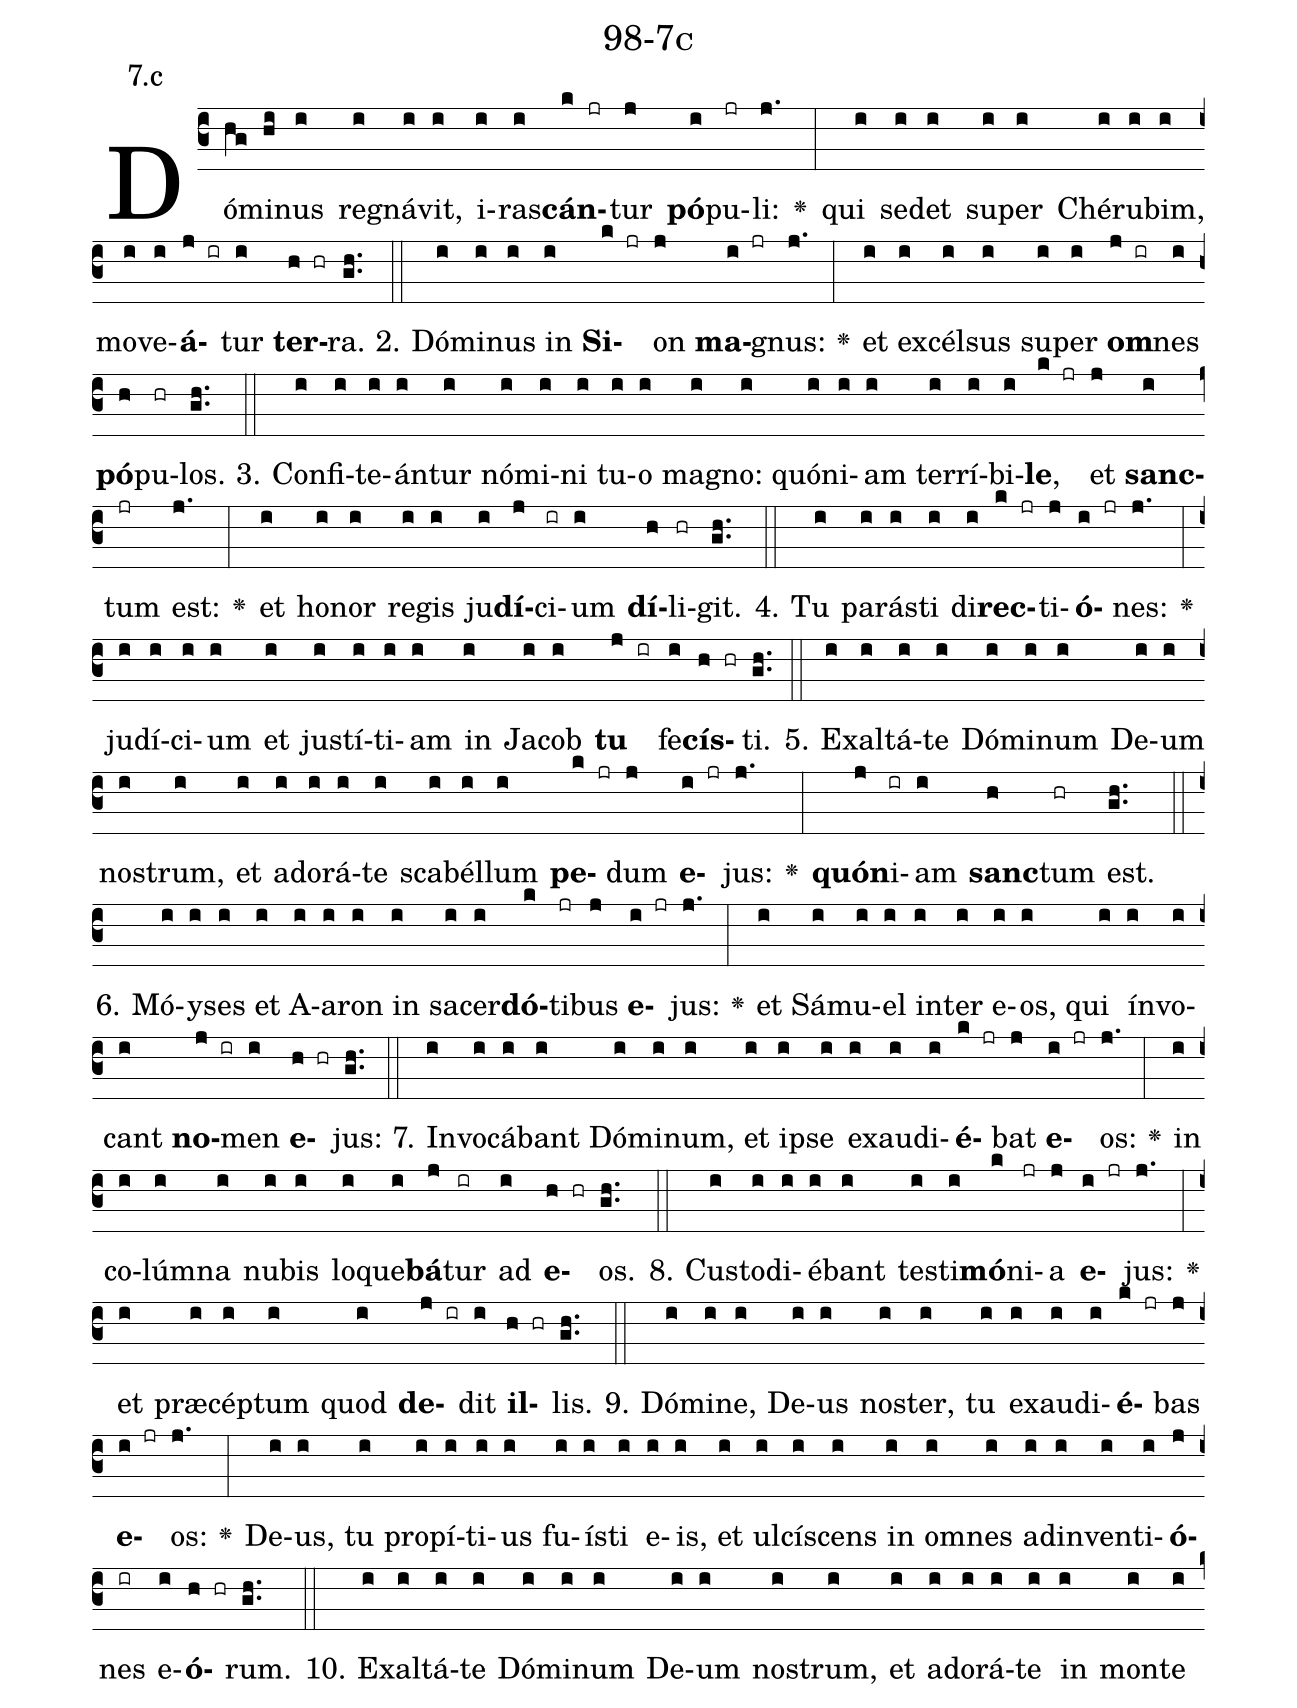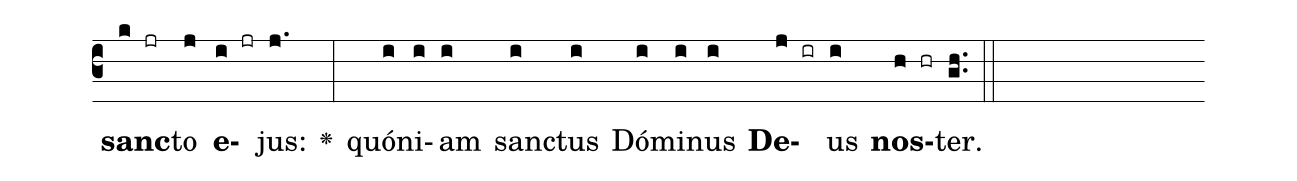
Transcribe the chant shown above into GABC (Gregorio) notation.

name: 98-7c;
annotation: 7.c;
%%
(c3)Dó(hg)mi(hi)nus(i) re(i)gná(i)vit,(i) i(i)ras(i)<b>cán</b>(k jr)tur(j) <b>pó</b>(i)pu(jr)li:(j.) <v>\greheightstar</v>(:) qui(i) se(i)det(i) su(i)per(i) Ché(i)ru(i)bim,(i) mo(i)ve(i)<b>á</b>(j ir)tur(i) <b>ter</b>(h hr)ra.(gh..) (::)
2. Dó(i)mi(i)nus(i) in(i) <b>Si</b>(k jr)on(j) <b>ma</b>(i jr)gnus:(j.) <v>\greheightstar</v>(:) et(i) ex(i)cél(i)sus(i) su(i)per(i) <b>om</b>(j ir)nes(i) <b>pó</b>(h)pu(hr)los.(gh..) (::)
3. Con(i)fi(i)te(i)án(i)tur(i) nó(i)mi(i)ni(i) tu(i)o(i) ma(i)gno:(i) quón(i)i(i)am(i) ter(i)rí(i)bi(i)<b>le</b>,(k jr) et(j) <b>sanc</b>(i)tum(jr) est:(j.) <v>\greheightstar</v>(:) et(i) ho(i)nor(i) re(i)gis(i) ju(i)<b>dí</b>(j)ci(ir)um(i) <b>dí</b>(h)li(hr)git.(gh..) (::)
4. Tu(i) pa(i)rás(i)ti(i) di(i)<b>rec</b>(k jr)ti(j)<b>ó</b>(i jr)nes:(j.) <v>\greheightstar</v>(:) ju(i)dí(i)ci(i)um(i) et(i) jus(i)tí(i)ti(i)am(i) in(i) Ja(i)cob(i) <b>tu</b>(j ir) fe(i)<b>cís</b>(h hr)ti.(gh..) (::)
5. Ex(i)al(i)tá(i)te(i) Dó(i)mi(i)num(i) De(i)um(i) nos(i)trum,(i) et(i) ad(i)o(i)rá(i)te(i) sca(i)bél(i)lum(i) <b>pe</b>(k jr)dum(j) <b>e</b>(i jr)jus:(j.) <v>\greheightstar</v>(:) <b>quón</b>(j)i(ir)am(i) <b>sanc</b>(h)tum(hr) est.(gh..) (::)
6. Mó(i)y(i)ses(i) et(i) A(i)a(i)ron(i) in(i) sa(i)cer(i)<b>dó</b>(k)ti(jr)bus(j) <b>e</b>(i jr)jus:(j.) <v>\greheightstar</v>(:) et(i) Sá(i)mu(i)el(i) in(i)ter(i) e(i)os,(i) qui(i) ín(i)vo(i)cant(i) <b>no</b>(j ir)men(i) <b>e</b>(h hr)jus:(gh..) (::)
7. In(i)vo(i)cá(i)bant(i) Dó(i)mi(i)num,(i) et(i) ip(i)se(i) ex(i)au(i)di(i)<b>é</b>(k jr)bat(j) <b>e</b>(i jr)os:(j.) <v>\greheightstar</v>(:) in(i) co(i)lúm(i)na(i) nu(i)bis(i) lo(i)que(i)<b>bá</b>(j)tur(ir) ad(i) <b>e</b>(h hr)os.(gh..) (::)
8. Cus(i)to(i)di(i)é(i)bant(i) tes(i)ti(i)<b>mó</b>(k)ni(jr)a(j) <b>e</b>(i jr)jus:(j.) <v>\greheightstar</v>(:) et(i) præ(i)cép(i)tum(i) quod(i) <b>de</b>(j ir)dit(i) <b>il</b>(h hr)lis.(gh..) (::)
9. Dó(i)mi(i)ne,(i) De(i)us(i) nos(i)ter,(i) tu(i) ex(i)au(i)di(i)<b>é</b>(k jr)bas(j) <b>e</b>(i jr)os:(j.) <v>\greheightstar</v>(:) De(i)us,(i) tu(i) pro(i)pí(i)ti(i)us(i) fu(i)ís(i)ti(i) e(i)is,(i) et(i) ul(i)cí(i)scens(i) in(i) om(i)nes(i) ad(i)in(i)ven(i)ti(i)<b>ó</b>(j)nes(ir) e(i)<b>ó</b>(h hr)rum.(gh..) (::)
10. Ex(i)al(i)tá(i)te(i) Dó(i)mi(i)num(i) De(i)um(i) nos(i)trum,(i) et(i) ad(i)o(i)rá(i)te(i) in(i) mon(i)te(i) <b>sanc</b>(k jr)to(j) <b>e</b>(i jr)jus:(j.) <v>\greheightstar</v>(:) quón(i)i(i)am(i) sanc(i)tus(i) Dó(i)mi(i)nus(i) <b>De</b>(j ir)us(i) <b>nos</b>(h hr)ter.(gh..) (::)
